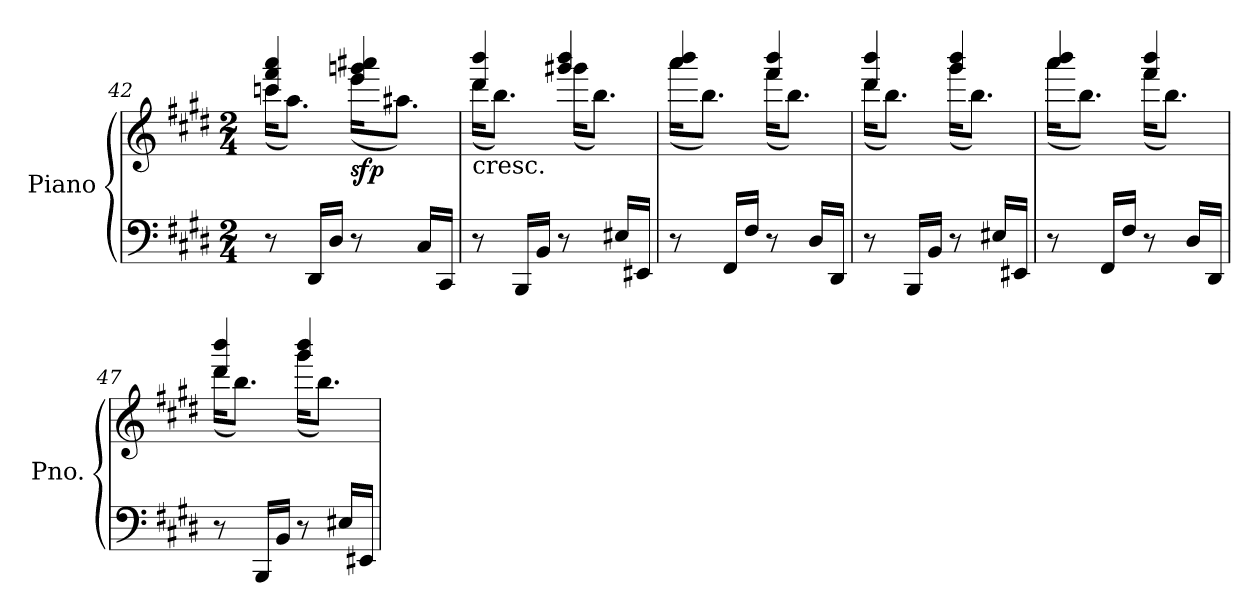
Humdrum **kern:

**kern	**kern	**dynam
*part1	*part1	*part1
*staff2	*staff1	*staff1/2
*I"Piano	*	*
*I'Pno.	*	*
*clefF4	*clefG2	*
*k[f#c#g#d#]	*k[f#c#g#d#]	*
*E:	*E:	*
*M2/4	*M2/4	*
=42	=42	=42
*	*^	*
8r	4cccn/ 4fff#/ 4aaa/	(16ccc\KL	.
.	.	8.aa\J)	.
16DD#/LL	.	.	.
16D#/JJ	.	.	.
!	!	!	!LO:DY:b
8r	4eee/ 4gggn/ 4aaa#X/	(16eee\KL	sfp
.	.	8.aa#X\J)	.
16C#/LL	.	.	.
16CC#/JJ	.	.	.
=43	=43	=43	=43
!	!LO:TX:b:t=cresc.	!	!
8r	4ddd#/ 4bbb/	(16ddd#\KL	.
.	.	8.bb\J)	.
16BBB/LL	.	.	.
16BB/JJ	.	.	.
8r	4ggg#X/ 4bbb/	(16ggg#\KL	.
.	.	8.bb\J)	.
16E#X/LL	.	.	.
16EE#X/JJ	.	.	.
=44	=44	=44	=44
8r	4aaa/ 4bbb/	(16aaa\KL	.
.	.	8.bb\J)	.
16FF#/LL	.	.	.
16F#/JJ	.	.	.
8r	4fff#/ 4bbb/	(16fff#\KL	.
.	.	8.bb\J)	.
16D#/LL	.	.	.
16DD#/JJ	.	.	.
!!LO:LB:g=z	!!
=45	=45	=45	=45
8r	4ddd#/ 4bbb/	(16ddd#\KL	.
.	.	8.bb\J)	.
16BBB/LL	.	.	.
16BB/JJ	.	.	.
8r	4ggg#/ 4bbb/	(16ggg#\KL	.
.	.	8.bb\J)	.
16E#X/LL	.	.	.
16EE#X/JJ	.	.	.
=46	=46	=46	=46
8r	4aaa/ 4bbb/	(16aaa\KL	.
.	.	8.bb\J)	.
16FF#/LL	.	.	.
16F#/JJ	.	.	.
8r	4fff#/ 4bbb/	(16fff#\KL	.
.	.	8.bb\J)	.
16D#/LL	.	.	.
16DD#/JJ	.	.	.
=47	=47	=47	=47
8r	4ddd#/ 4bbb/	(16ddd#\KL	.
.	.	8.bb\J)	.
16BBB/LL	.	.	.
16BB/JJ	.	.	.
8r	4ggg#/ 4bbb/	(16ggg#\KL	.
.	.	8.bb\J)	.
16E#X/LL	.	.	.
16EE#X/JJ	.	.	.
*	*v	*v	*
=	=	=
*-	*-	*-
